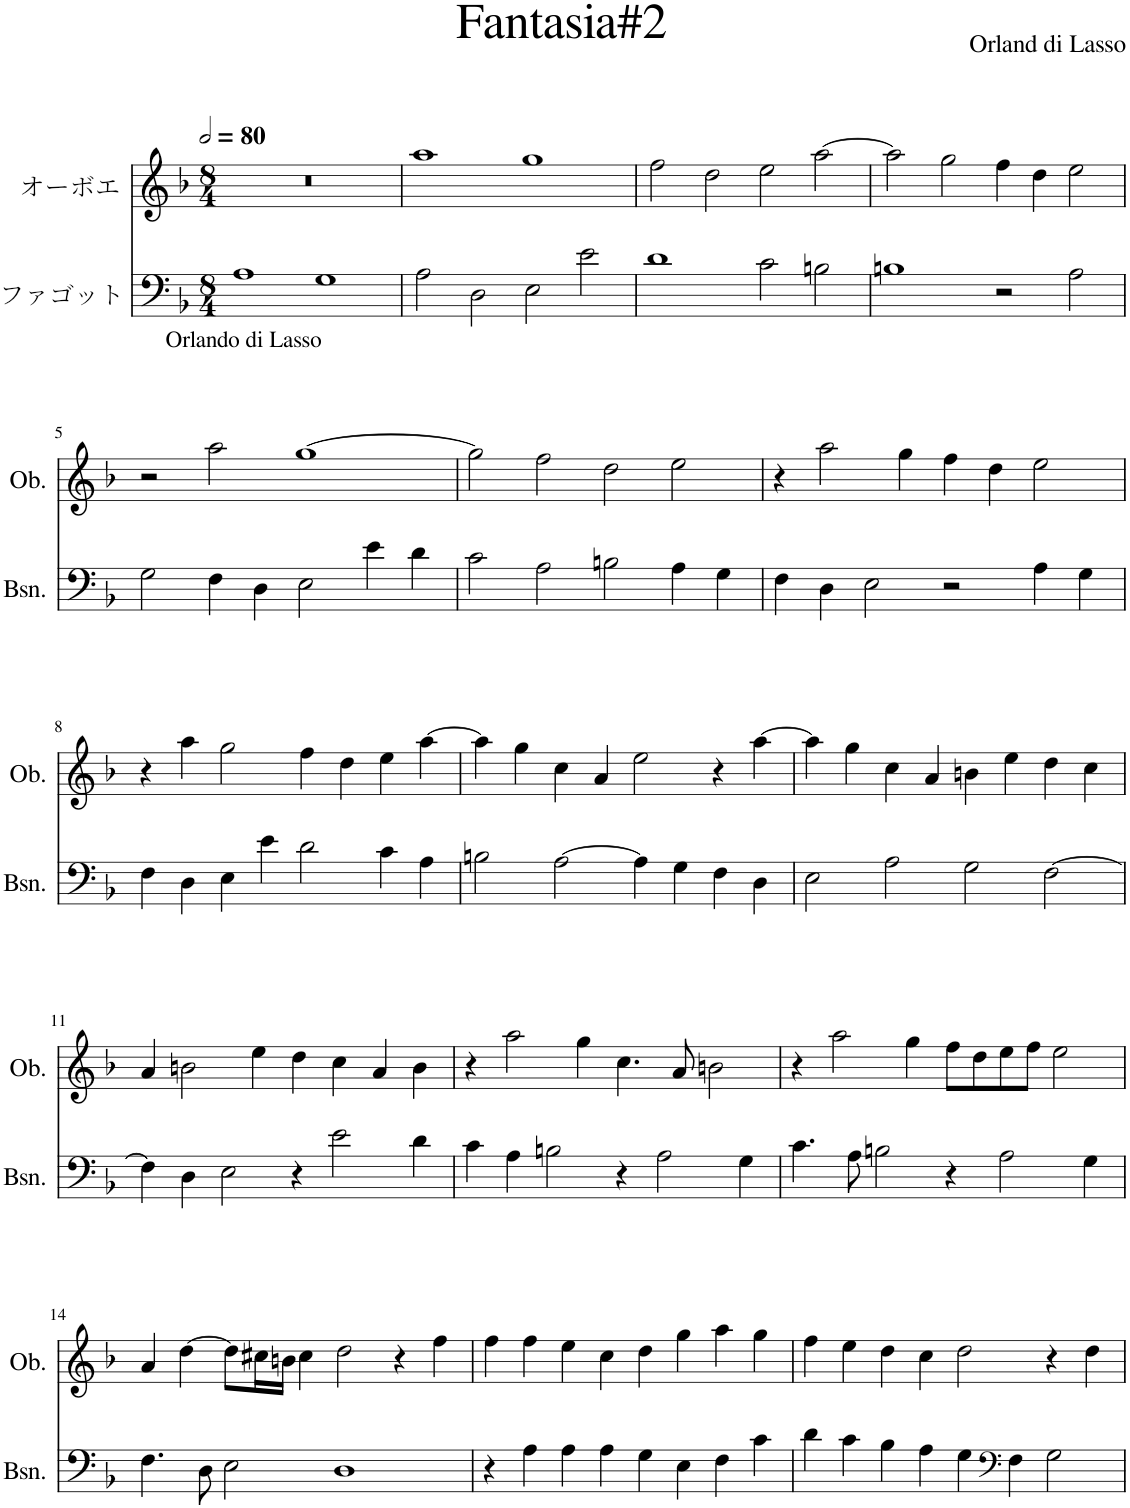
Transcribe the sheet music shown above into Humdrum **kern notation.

**kern	**text	**kern
*part2	*part2	*part1
*staff2	*staff2	*staff1
*I"ファゴット	*	*I"オーボエ
*clefF4	*	*clefG2
*k[b-]	*	*k[b-]
*M8/4	*	*M8/4
*MM160	*	*MM160
=1	=1	=1
!	!LO:LY:b	!
1A	Orlando di Lasso	0r
1G	.	.
=2	=2	=2
2A\	.	1aa
2D\	.	.
2E\	.	1gg
2e\	.	.
=3	=3	=3
1d	.	2ff\
.	.	2dd\
2c\	.	2ee\
2Bn\	.	[2aa\
=4	=4	=4
1Bn	.	2aa\]
.	.	2gg\
2r	.	4ff\
.	.	4dd\
2A\	.	2ee\
!!LO:LB:g=z
=5	=5	=5
2G\	.	2r
4F\	.	2aa\
4D\	.	.
2E\	.	[1gg
4e\	.	.
4d\	.	.
=6	=6	=6
2c\	.	2gg\]
2A\	.	2ff\
2Bn\	.	2dd\
4A\	.	2ee\
4G\	.	.
=7	=7	=7
4F\	.	4r
4D\	.	2aa\
2E\	.	.
.	.	4gg\
2r	.	4ff\
.	.	4dd\
4A\	.	2ee\
4G\	.	.
!!LO:LB:g=z
=8	=8	=8
4F\	.	4r
4D\	.	4aa\
4E\	.	2gg\
4e\	.	.
2d\	.	4ff\
.	.	4dd\
4c\	.	4ee\
4A\	.	[4aa\
=9	=9	=9
2Bn\	.	4aa\]
.	.	4gg\
[2A\	.	4cc\
.	.	4a/
4A\]	.	2ee\
4G\	.	.
4F\	.	4r
4D\	.	[4aa\
=10	=10	=10
2E\	.	4aa\]
.	.	4gg\
2A\	.	4cc\
.	.	4a/
2G\	.	4bn\
.	.	4ee\
[2F\	.	4dd\
.	.	4cc\
!!LO:LB:g=z
=11	=11	=11
4F\]	.	4a/
4D\	.	2bn\
2E\	.	.
.	.	4ee\
4r	.	4dd\
2e\	.	4cc\
.	.	4a/
4d\	.	4b\
=12	=12	=12
4c\	.	4r
4A\	.	2aa\
2Bn\	.	.
.	.	4gg\
4r	.	4.cc\
2A\	.	.
.	.	8a/
.	.	2bn\
4G\	.	.
=13	=13	=13
4.c\	.	4r
.	.	2aa\
8A\	.	.
2Bn\	.	.
.	.	4gg\
4r	.	8ff\L
.	.	8dd\
2A\	.	8ee\
.	.	8ff\J
.	.	2ee\
4G\	.	.
!!LO:LB:g=z
=14	=14	=14
4.F\	.	4a/
.	.	[4dd\
8D\	.	.
2E\	.	8dd\L]
.	.	16cc#X\L
.	.	16bn\JJ
.	.	4cc#\
1D	.	2dd\
.	.	4r
.	.	4ff\
=15	=15	=15
4r	.	4ff\
4A\	.	4ff\
4A\	.	4ee\
4A\	.	4cc\
4G\	.	4dd\
4E\	.	4gg\
4F\	.	4aa\
4c\	.	4gg\
=16	=16	=16
4d\	.	4ff\
4c\	.	4ee\
4B-\	.	4dd\
4A\	.	4cc\
4G\	.	2dd\
*clefF4	*	*
4F\	.	.
2G\	.	4r
.	.	4dd\
=	=	=
*-	*-	*-
